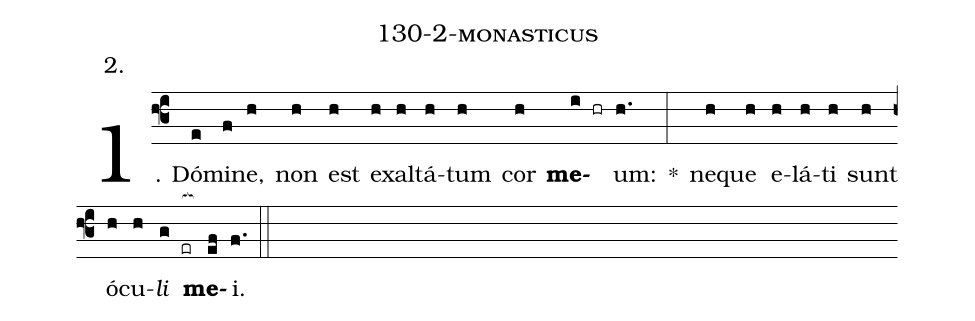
name: 130-2-monasticus;
annotation: 2.;
%%
(f3)1. Dó(e)mi(f)ne,(h) non(h) est(h) ex(h)al(h)tá(h)tum(h) cor(h) <b>me</b>(i hr)um:(h.) *(:) ne(h)que(h) e(h)lá(h)ti(h) sunt(h) ó(h)cu(h)<i>li</i>(g er[ocb:1{]) <b>me</b>(ef[ocb:0}])i.(f.) (::)
